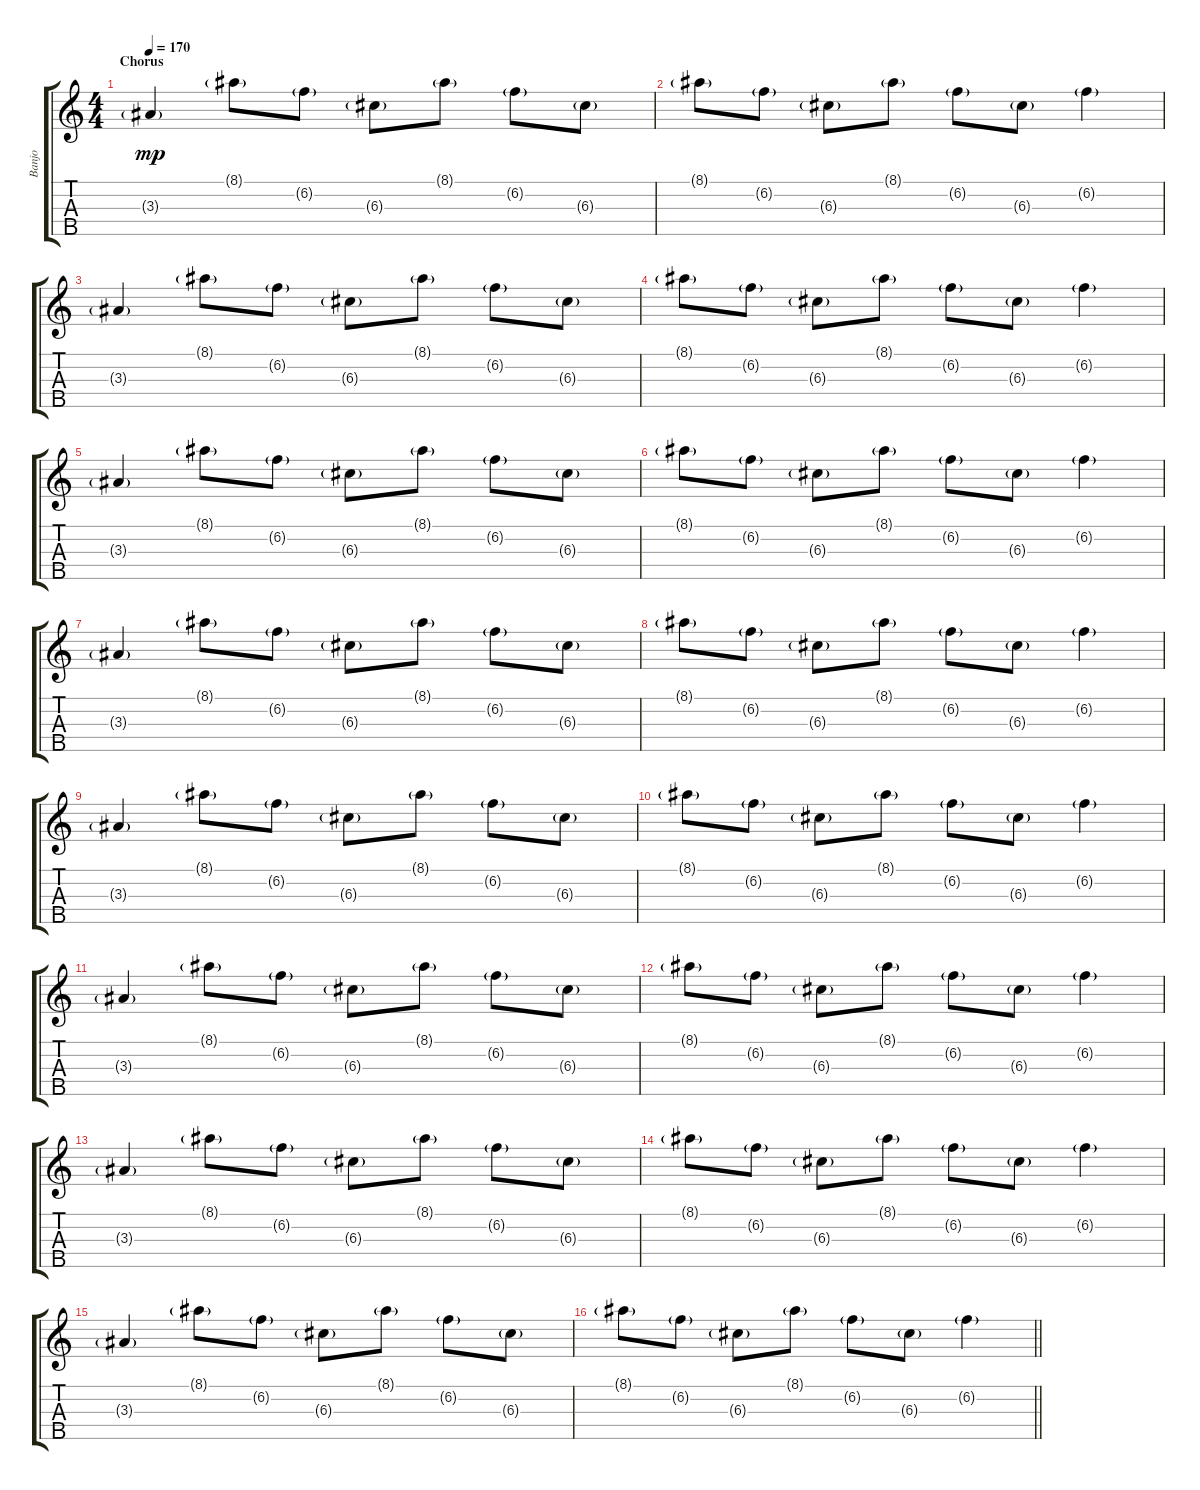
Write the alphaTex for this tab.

\track ("Banjo" "Banjo") {instrument banjo}
\staff {score tabs}
\tuning (D4 B3 G3 C3 G4) {hide}
\displaytranspose 12
\ts (4 4)
\section ("" "Chorus")
\tempo 170
\clef g2
\ks c
3.3{g}.4{dy mp} 8.1{g}.8 6.2{g}.8 6.3{g}.8 8.1{g}.8 6.2{g}.8 6.3{g}.8 |
8.1{g}.8 6.2{g}.8 6.3{g}.8 8.1{g}.8 6.2{g}.8 6.3{g}.8 6.2{g}.4 |
3.3{g}.4 8.1{g}.8 6.2{g}.8 6.3{g}.8 8.1{g}.8 6.2{g}.8 6.3{g}.8 |
8.1{g}.8 6.2{g}.8 6.3{g}.8 8.1{g}.8 6.2{g}.8 6.3{g}.8 6.2{g}.4 |
3.3{g}.4 8.1{g}.8 6.2{g}.8 6.3{g}.8 8.1{g}.8 6.2{g}.8 6.3{g}.8 |
8.1{g}.8 6.2{g}.8 6.3{g}.8 8.1{g}.8 6.2{g}.8 6.3{g}.8 6.2{g}.4 |
3.3{g}.4 8.1{g}.8 6.2{g}.8 6.3{g}.8 8.1{g}.8 6.2{g}.8 6.3{g}.8 |
8.1{g}.8 6.2{g}.8 6.3{g}.8 8.1{g}.8 6.2{g}.8 6.3{g}.8 6.2{g}.4 |
3.3{g}.4 8.1{g}.8 6.2{g}.8 6.3{g}.8 8.1{g}.8 6.2{g}.8 6.3{g}.8 |
8.1{g}.8 6.2{g}.8 6.3{g}.8 8.1{g}.8 6.2{g}.8 6.3{g}.8 6.2{g}.4 |
3.3{g}.4 8.1{g}.8 6.2{g}.8 6.3{g}.8 8.1{g}.8 6.2{g}.8 6.3{g}.8 |
8.1{g}.8 6.2{g}.8 6.3{g}.8 8.1{g}.8 6.2{g}.8 6.3{g}.8 6.2{g}.4 |
3.3{g}.4 8.1{g}.8 6.2{g}.8 6.3{g}.8 8.1{g}.8 6.2{g}.8 6.3{g}.8 |
8.1{g}.8 6.2{g}.8 6.3{g}.8 8.1{g}.8 6.2{g}.8 6.3{g}.8 6.2{g}.4 |
3.3{g}.4 8.1{g}.8 6.2{g}.8 6.3{g}.8 8.1{g}.8 6.2{g}.8 6.3{g}.8 |
\barLineRight lightlight
8.1{g}.8 6.2{g}.8 6.3{g}.8 8.1{g}.8 6.2{g}.8 6.3{g}.8 6.2{g}.4
